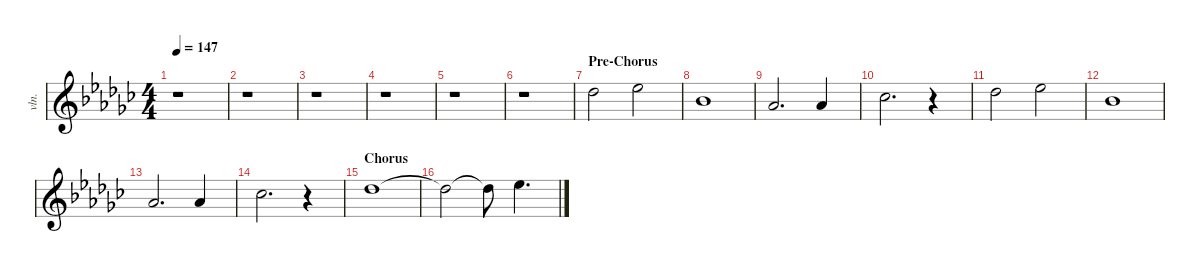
\defaultSystemsLayout 8
\hideDynamics
\bracketExtendMode nobrackets
\otherSystemsTrackNameOrientation horizontal
\track ("Keyboards 1-show" "vln.") {defaultSystemsLayout 4 instrument stringensemble1}
\staff {score}
\tuning (Eb4 Bb3 Gb3 Db3 Ab2 Eb2)
\ts (4 4)
\tempo 147
\clef g2
\ks ebminor
r.1{dy mf beam Down} |
r.1{beam Down} |
r.1{beam Down} |
r.1{beam Down} |
r.1{beam Down} |
r.1{beam Down} |
\section ("" "Pre-Chorus")
10.1{acc b}.2{dy fff beam Down} 12.1{acc b}.2{beam Down} |
12.2{acc b}.1{beam Down} |
5.1{acc b}.2{d beam Up} 5.1{acc b}.4{beam Up} |
8.1{acc b}.2{d beam Down} r.4{beam Down} |
10.1{acc b}.2{beam Down} 12.1{acc b}.2{beam Down} |
12.2{acc b}.1{beam Down} |
5.1{acc b}.2{d beam Up} 5.1{acc b}.4{beam Up} |
8.1{acc b}.2{d beam Down} r.4{beam Down} |
\section ("" "Chorus")
10.1{acc b}.1{beam Down} |
10.1{t acc b}.2{beam Down} 10.1{t acc b}.8{beam Down} 12.1{acc b}.4{d beam Down}
